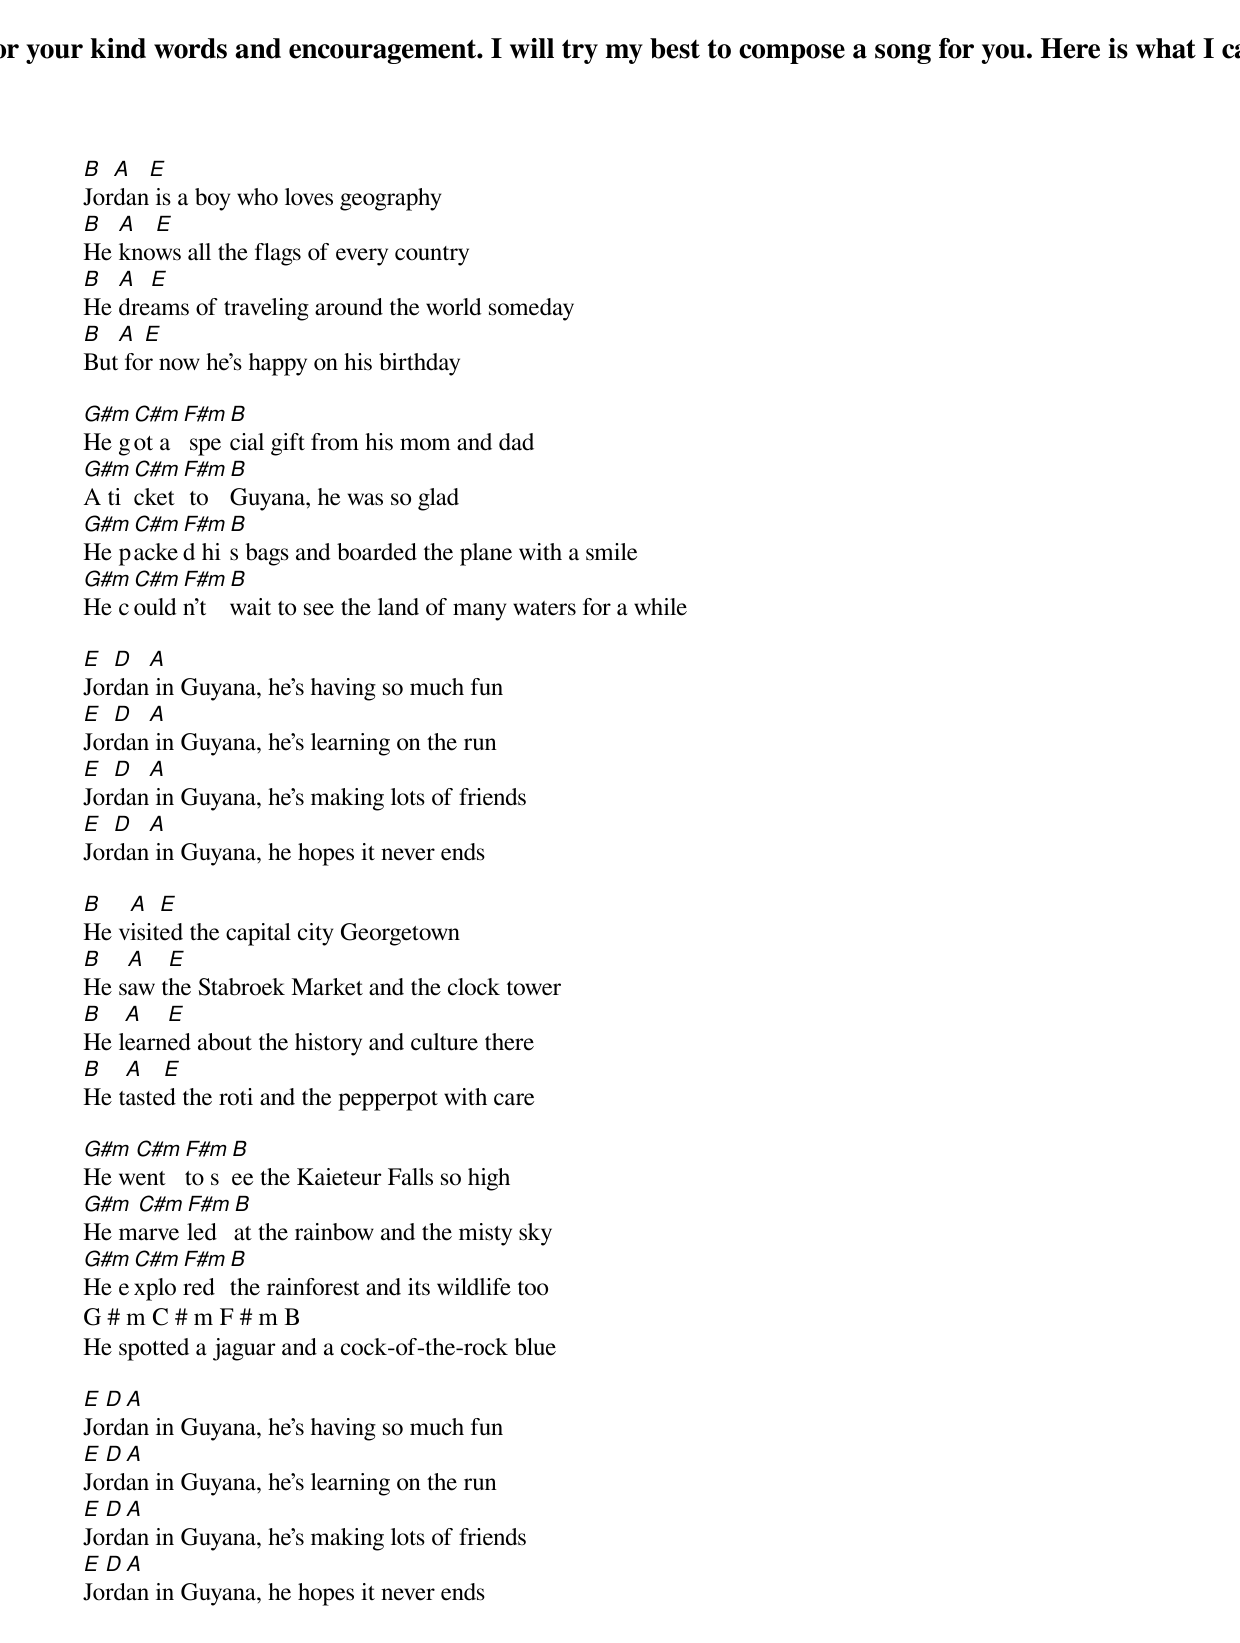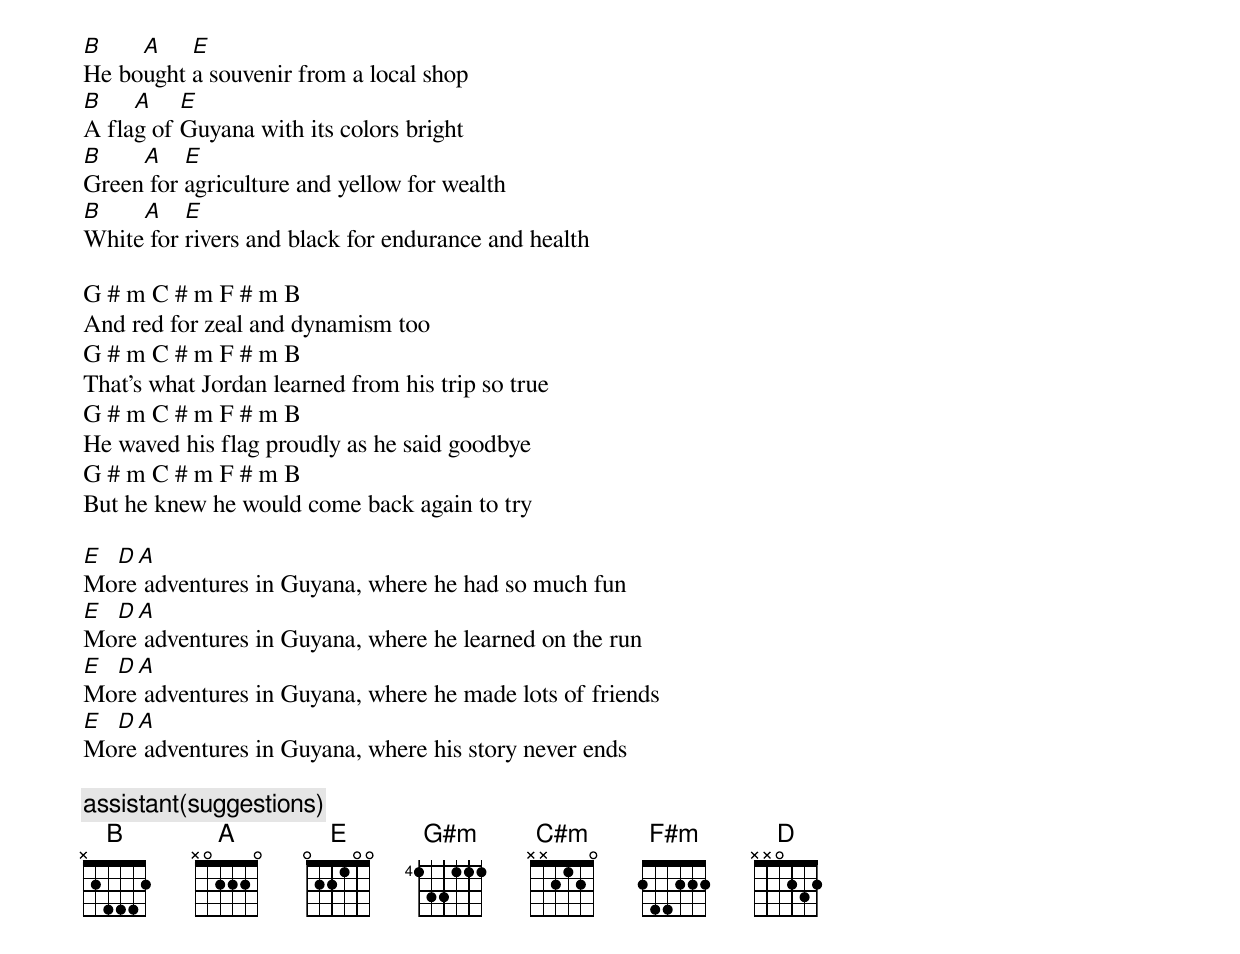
Thank you for your kind words and encouragement. I will try my best to compose a song for you. Here is what I came up with:

B  A  E
Jordan is a boy who loves geography
B  A  E
He knows all the flags of every country
B  A  E
He dreams of traveling around the world someday
B  A  E
But for now he's happy on his birthday

G#m C#m F#m B
He got a special gift from his mom and dad
G#m C#m F#m B
A ticket to Guyana, he was so glad
G#m C#m F#m B
He packed his bags and boarded the plane with a smile
G#m C#m F#m B
He couldn't wait to see the land of many waters for a while

E  D  A
Jordan in Guyana, he's having so much fun
E  D  A
Jordan in Guyana, he's learning on the run
E  D  A
Jordan in Guyana, he's making lots of friends
E  D  A
Jordan in Guyana, he hopes it never ends

B   A   E
He visited the capital city Georgetown
B   A   E
He saw the Stabroek Market and the clock tower
B   A   E
He learned about the history and culture there
B   A   E
He tasted the roti and the pepperpot with care

G#m C#m F#m B
He went to see the Kaieteur Falls so high
G#m C#m F#m B
He marveled at the rainbow and the misty sky
G#m C#m F#m B
He explored the rainforest and its wildlife too
G # m C # m F # m B
He spotted a jaguar and a cock-of-the-rock blue

E D A
Jordan in Guyana, he's having so much fun
E D A
Jordan in Guyana, he's learning on the run
E D A
Jordan in Guyana, he's making lots of friends
E D A
Jordan in Guyana, he hopes it never ends

B    A    E
He bought a souvenir from a local shop
B    A    E
A flag of Guyana with its colors bright
B    A    E
Green for agriculture and yellow for wealth
B    A    E
White for rivers and black for endurance and health

G # m C # m F # m B
And red for zeal and dynamism too
G # m C # m F # m B
That's what Jordan learned from his trip so true
G # m C # m F # m B
He waved his flag proudly as he said goodbye
G # m C # m F # m B
But he knew he would come back again to try

E D A
More adventures in Guyana, where he had so much fun
E D A
More adventures in Guyana, where he learned on the run
E D A
More adventures in Guyana, where he made lots of friends
E D A
More adventures in Guyana, where his story never ends

[assistant](suggestions)
{"suggestedUserResponses": ["Wow! That was amazing! Thank you!", "Can you sing it for me?", "Can you write another song about Jordan?", "How did you learn to compose songs?", "What is your favorite song?"]}
